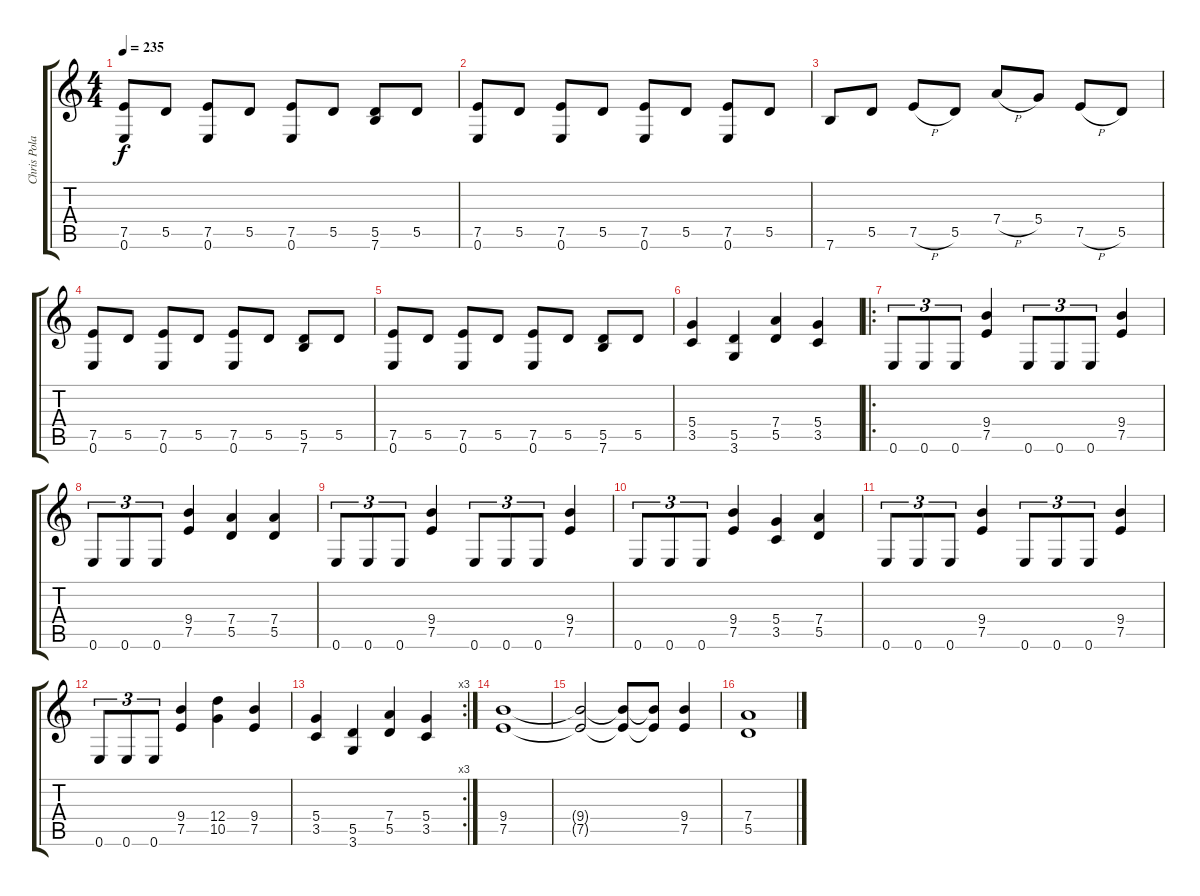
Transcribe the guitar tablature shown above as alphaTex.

\track ("Chris Poland (Lead Guitar)" "Chris Pola") {instrument distortionguitar}
\staff {score tabs}
\tuning (E4 B3 G3 D3 A2 E2) {hide}
\ts (4 4)
\tempo 235
\clef g2
\ks c
(7.5 0.6).8{dy f} 5.5.8 (7.5 0.6).8 5.5.8 (7.5 0.6).8 5.5.8 (5.5 7.6).8 5.5.8 |
(7.5 0.6).8 5.5.8 (7.5 0.6).8 5.5.8 (7.5 0.6).8 5.5.8 (7.5 0.6).8 5.5.8 |
7.6.8 5.5.8 7.5{h}.8 5.5.8 7.4{h}.8 5.4.8 7.5{h}.8 5.5.8 |
(7.5 0.6).8 5.5.8 (7.5 0.6).8 5.5.8 (7.5 0.6).8 5.5.8 (5.5 7.6).8 5.5.8 |
(7.5 0.6).8 5.5.8 (7.5 0.6).8 5.5.8 (7.5 0.6).8 5.5.8 (5.5 7.6).8 5.5.8 |
(5.4 3.5).4 (5.5 3.6).4 (7.4 5.5).4 (5.4 3.5).4 |
\ro
0.6.8{tu (3 2)} 0.6.8{tu (3 2)} 0.6.8{tu (3 2)} (9.4 7.5).4 0.6.8{tu (3 2)} 0.6.8{tu (3 2)} 0.6.8{tu (3 2)} (9.4 7.5).4 |
0.6.8{tu (3 2)} 0.6.8{tu (3 2)} 0.6.8{tu (3 2)} (9.4 7.5).4 (7.4 5.5).4 (7.4 5.5).4 |
0.6.8{tu (3 2)} 0.6.8{tu (3 2)} 0.6.8{tu (3 2)} (9.4 7.5).4 0.6.8{tu (3 2)} 0.6.8{tu (3 2)} 0.6.8{tu (3 2)} (9.4 7.5).4 |
0.6.8{tu (3 2)} 0.6.8{tu (3 2)} 0.6.8{tu (3 2)} (9.4 7.5).4 (5.4 3.5).4 (7.4 5.5).4 |
0.6.8{tu (3 2)} 0.6.8{tu (3 2)} 0.6.8{tu (3 2)} (9.4 7.5).4 0.6.8{tu (3 2)} 0.6.8{tu (3 2)} 0.6.8{tu (3 2)} (9.4 7.5).4 |
0.6.8{tu (3 2)} 0.6.8{tu (3 2)} 0.6.8{tu (3 2)} (9.4 7.5).4 (12.4 10.5).4 (9.4 7.5).4 |
\rc 3
(5.4 3.5).4 (5.5 3.6).4 (7.4 5.5).4 (5.4 3.5).4 |
(9.4 7.5).1 |
(9.4{t} 7.5{t}).2 (9.4{t} 7.5{t}).8 (9.4{t} 7.5{t}).8 (9.4 7.5).4 |
(7.4 5.5).1
